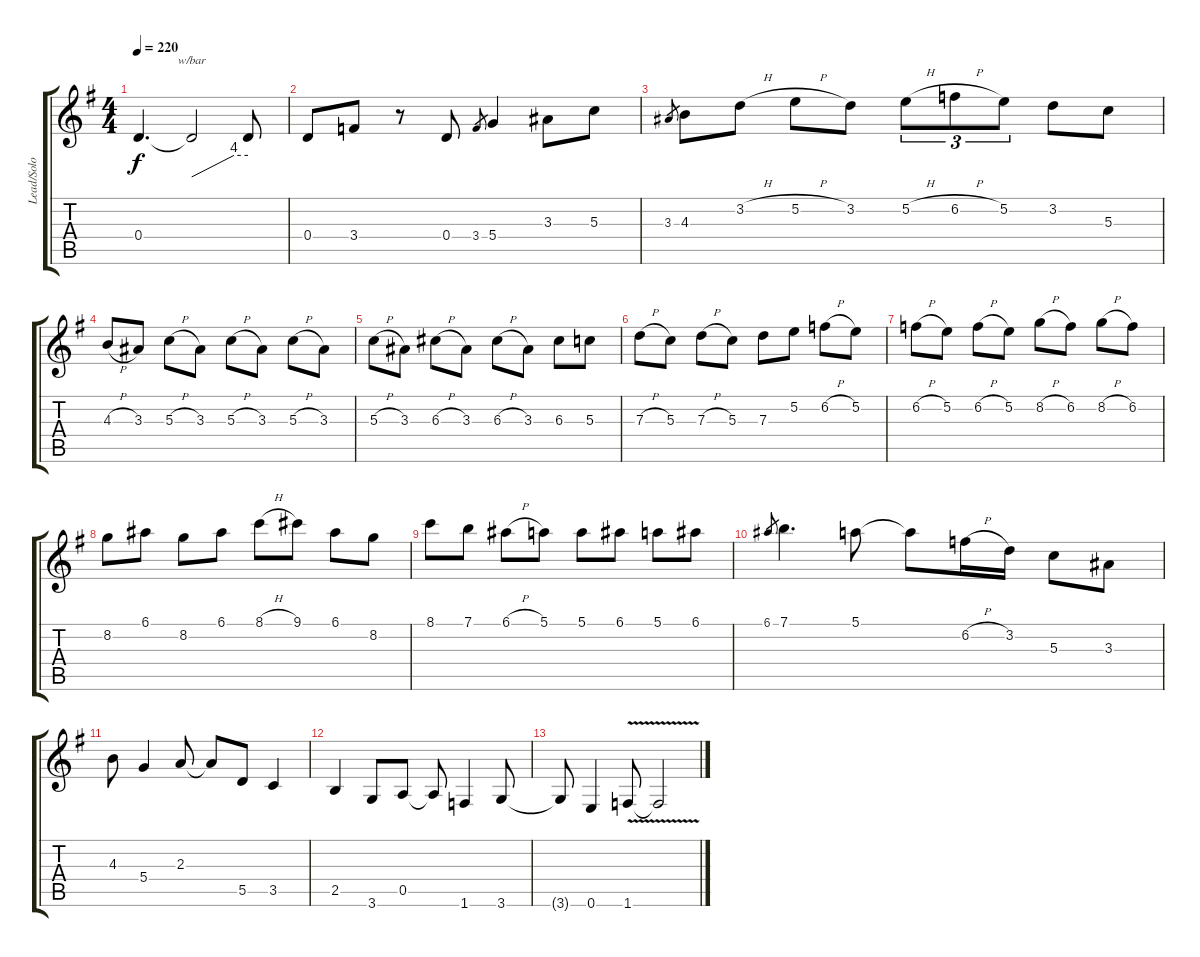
\track ("Lead/Solo" "Lead/Solo") {instrument distortionguitar}
\staff {score tabs}
\tuning (E4 B3 G3 D3 A2 E2) {hide}
\ts (4 4)
\tempo 220
\clef g2
\ks g
0.4{t}.4{d dy f} 0.4{t}.2{tbe (custom default 0 0 45 16 60 16)} 0.4{t}.8 |
0.4.8 3.4.8 r.8 0.4.8 3.4.8{gr} 5.4.4 3.3.8 5.3.8 |
3.3.8{gr} 4.3.8 3.2{h}.8 5.2{h}.8 3.2.8 5.2{h}.8{tu (3 2)} 6.2{h}.8{tu (3 2)} 5.2.8{tu (3 2)} 3.2.8 5.3.8 |
4.3{h}.8 3.3.8 5.3{h}.8 3.3.8 5.3{h}.8 3.3.8 5.3{h}.8 3.3.8 |
5.3{h}.8 3.3.8 6.3{h}.8 3.3.8 6.3{h}.8 3.3.8 6.3.8 5.3.8 |
7.3{h}.8 5.3.8 7.3{h}.8 5.3.8 7.3.8 5.2.8 6.2{h}.8 5.2.8 |
6.2{h}.8 5.2.8 6.2{h}.8 5.2.8 8.2{h}.8 6.2.8 8.2{h}.8 6.2.8 |
8.2.8 6.1.8 8.2.8 6.1.8 8.1{h}.8 9.1.8 6.1.8 8.2.8 |
8.1.8 7.1.8 6.1{h}.8 5.1.8 5.1.8 6.1.8 5.1.8 6.1.8 |
6.1.8{gr} 7.1.4{d} 5.1.8 5.1{t}.8 6.2{h}.16 3.2.16 5.3.8 3.3.8 |
4.3.8 5.4.4 2.3.8 2.3{t}.8 5.5.8 3.5.4 |
2.5.4 3.6.8 0.5.8 0.5{t}.8 1.6.4 3.6.8 |
3.6{t}.8 0.6.4 1.6{v}.8 1.6{t}.2
